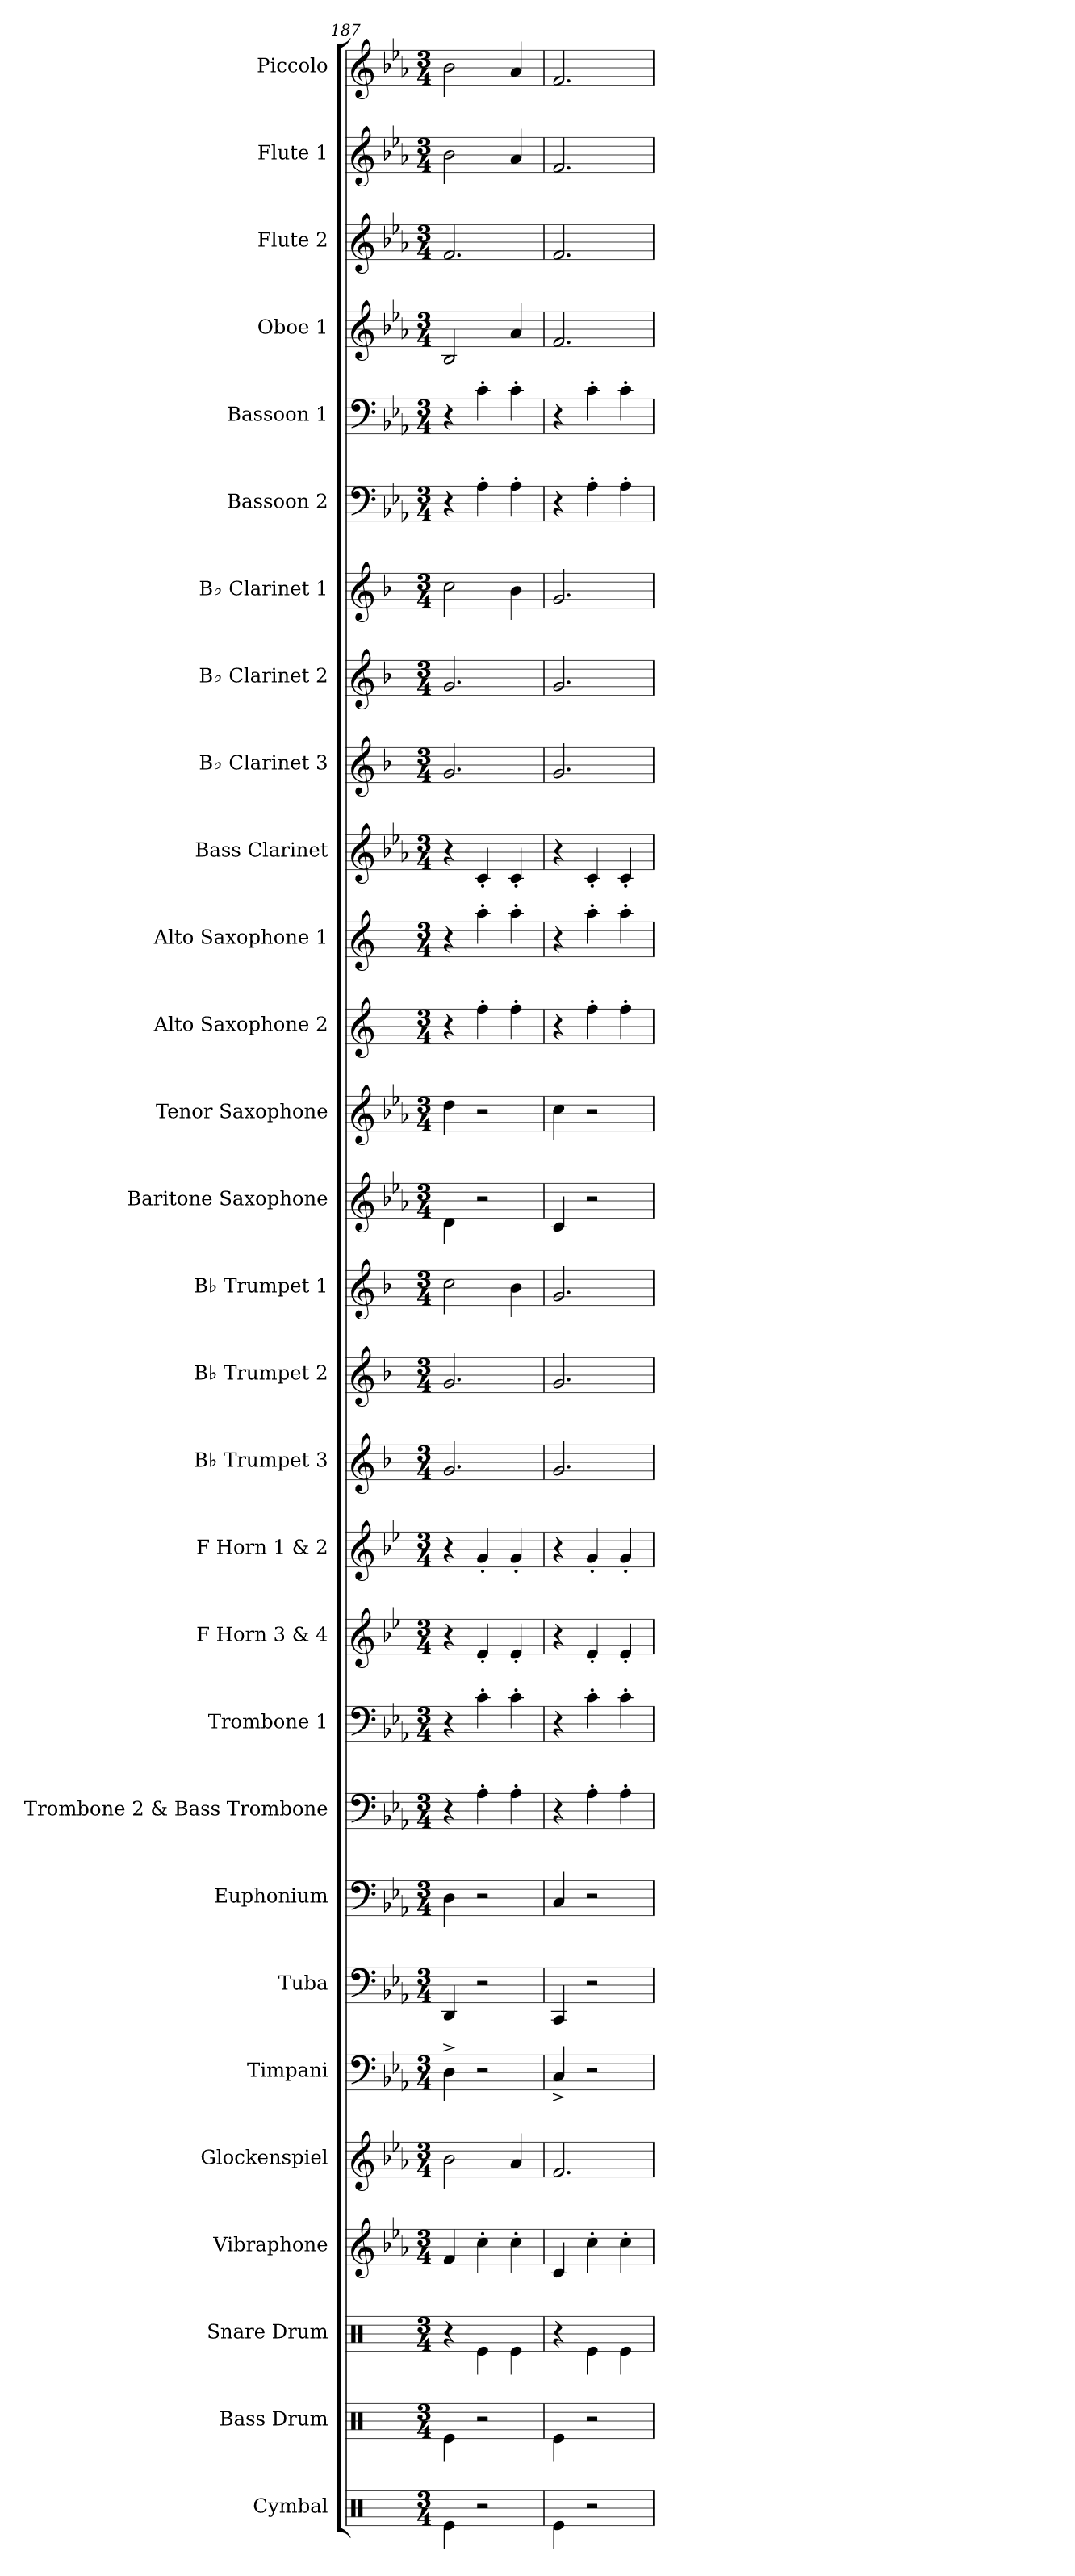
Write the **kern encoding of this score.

**kern	**kern	**kern	**kern	**kern	**kern	**kern	**kern	**kern	**kern	**kern	**kern	**kern	**kern	**kern	**kern	**kern	**kern	**kern	**kern	**kern	**kern	**kern	**kern	**kern	**kern	**kern	**kern	**kern
*part29	*part28	*part27	*part26	*part25	*part24	*part23	*part22	*part21	*part20	*part19	*part18	*part17	*part16	*part15	*part14	*part13	*part12	*part11	*part10	*part9	*part8	*part7	*part6	*part5	*part4	*part3	*part2	*part1
*staff29	*staff28	*staff27	*staff26	*staff25	*staff24	*staff23	*staff22	*staff21	*staff20	*staff19	*staff18	*staff17	*staff16	*staff15	*staff14	*staff13	*staff12	*staff11	*staff10	*staff9	*staff8	*staff7	*staff6	*staff5	*staff4	*staff3	*staff2	*staff1
*I"Cymbal	*I"Bass Drum	*I"Snare Drum	*I"Vibraphone	*I"Glockenspiel	*I"Timpani	*I"Tuba	*I"Euphonium	*I"Trombone 2 &amp; Bass Trombone	*I"Trombone 1	*I"F Horn 3 &amp; 4	*I"F Horn 1 &amp; 2	*I"B♭ Trumpet 3	*I"B♭ Trumpet 2	*I"B♭ Trumpet 1	*I"Baritone Saxophone	*I"Tenor Saxophone	*I"Alto Saxophone 2	*I"Alto Saxophone 1	*I"Bass Clarinet	*I"B♭ Clarinet 3	*I"B♭ Clarinet 2	*I"B♭ Clarinet 1	*I"Bassoon 2	*I"Bassoon 1	*I"Oboe 1	*I"Flute 2	*I"Flute 1	*I"Piccolo
*I'Cym.	*I'B. Dr.	*I'Sn. Dr.	*I'Vib.	*I'Glk.	*I'Timp.	*I'Tba.	*I'Euph.	*I'Tbn. 2 B. Tbn.	*I'Tbn. 1	*I'F Hn. 3 4	*I'F Hn. 1 2	*I'B♭ Tpt. 3	*I'B♭ Tpt. 2	*I'B♭ Tpt. 1	*I'Bar. Sax.	*I'T. Sax.	*I'A. Sax. 2	*I'A. Sax. 1	*I'B. Cl.	*I'B♭ Cl. 3	*I'B♭ Cl. 2	*I'B♭ Cl. 1	*I'Bsn. 2	*I'Bsn. 1	*I'Ob. 1	*I'Fl. 2	*I'Fl. 1	*I'Picc.
*clefX	*clefX	*clefX	*clefG2	*clefG2	*clefF4	*clefF4	*clefF4	*clefF4	*clefF4	*clefG2	*clefG2	*clefG2	*clefG2	*clefG2	*clefG2	*clefG2	*clefG2	*clefG2	*clefG2	*clefG2	*clefG2	*clefG2	*clefF4	*clefF4	*clefG2	*clefG2	*clefG2	*clefG2
*	*	*	*	*ITrd-14c-24	*	*	*	*	*	*ITrd4c7	*ITrd4c7	*ITrd1c2	*ITrd1c2	*ITrd1c2	*ITrd12c21	*ITrd8c14	*ITrd5c9	*ITrd5c9	*ITrd8c14	*ITrd1c2	*ITrd1c2	*ITrd1c2	*	*	*	*	*	*ITrd-7c-12
*k[]	*k[]	*k[]	*k[b-e-a-]	*k[b-e-a-]	*k[b-e-a-]	*k[b-e-a-]	*k[b-e-a-]	*k[b-e-a-]	*k[b-e-a-]	*k[b-e-a-]	*k[b-e-a-]	*k[b-e-a-]	*k[b-e-a-]	*k[b-e-a-]	*k[b-e-a-]	*k[b-e-a-]	*k[b-e-a-]	*k[b-e-a-]	*k[b-e-a-]	*k[b-e-a-]	*k[b-e-a-]	*k[b-e-a-]	*k[b-e-a-]	*k[b-e-a-]	*k[b-e-a-]	*k[b-e-a-]	*k[b-e-a-]	*k[b-e-a-]
*M3/4	*M3/4	*M3/4	*M3/4	*M3/4	*M3/4	*M3/4	*M3/4	*M3/4	*M3/4	*M3/4	*M3/4	*M3/4	*M3/4	*M3/4	*M3/4	*M3/4	*M3/4	*M3/4	*M3/4	*M3/4	*M3/4	*M3/4	*M3/4	*M3/4	*M3/4	*M3/4	*M3/4	*M3/4
=187	=187	=187	=187	=187	=187	=187	=187	=187	=187	=187	=187	=187	=187	=187	=187	=187	=187	=187	=187	=187	=187	=187	=187	=187	=187	=187	=187	=187
4Re\	4Re\	4r	4f/	2bbb-\	4D^\	4DD/	4D\	4r	4r	4r	4r	2.f/	2.f/	2b-\	4D\	4d\	4r	4r	4r	2.f/	2.f/	2b-\	4r	4r	2B-/	2.f/	2b-\	2bb-\
2r	2r	4Re\	4cc'\	.	2r	2r	2r	4A-'\	4c'\	4A-'/	4c'/	.	.	.	2r	2r	4a-'\	4cc'\	4C'/	.	.	.	4A-'\	4c'\	.	.	.	.
.	.	4Re\	4cc'\	4aaa-/	.	.	.	4A-'\	4c'\	4A-'/	4c'/	.	.	4a-\	.	.	4a-'\	4cc'\	4C'/	.	.	4a-\	4A-'\	4c'\	4a-/	.	4a-/	4aa-/
=188	=188	=188	=188	=188	=188	=188	=188	=188	=188	=188	=188	=188	=188	=188	=188	=188	=188	=188	=188	=188	=188	=188	=188	=188	=188	=188	=188	=188
4Re\	4Re\	4r	4c/	2.fff/	4C^/	4CC/	4C/	4r	4r	4r	4r	2.f/	2.f/	2.f/	4C/	4c\	4r	4r	4r	2.f/	2.f/	2.f/	4r	4r	2.f/	2.f/	2.f/	2.ff/
2r	2r	4Re\	4cc'\	.	2r	2r	2r	4A-'\	4c'\	4A-'/	4c'/	.	.	.	2r	2r	4a-'\	4cc'\	4C'/	.	.	.	4A-'\	4c'\	.	.	.	.
.	.	4Re\	4cc'\	.	.	.	.	4A-'\	4c'\	4A-'/	4c'/	.	.	.	.	.	4a-'\	4cc'\	4C'/	.	.	.	4A-'\	4c'\	.	.	.	.
=	=	=	=	=	=	=	=	=	=	=	=	=	=	=	=	=	=	=	=	=	=	=	=	=	=	=	=	=
*-	*-	*-	*-	*-	*-	*-	*-	*-	*-	*-	*-	*-	*-	*-	*-	*-	*-	*-	*-	*-	*-	*-	*-	*-	*-	*-	*-	*-
